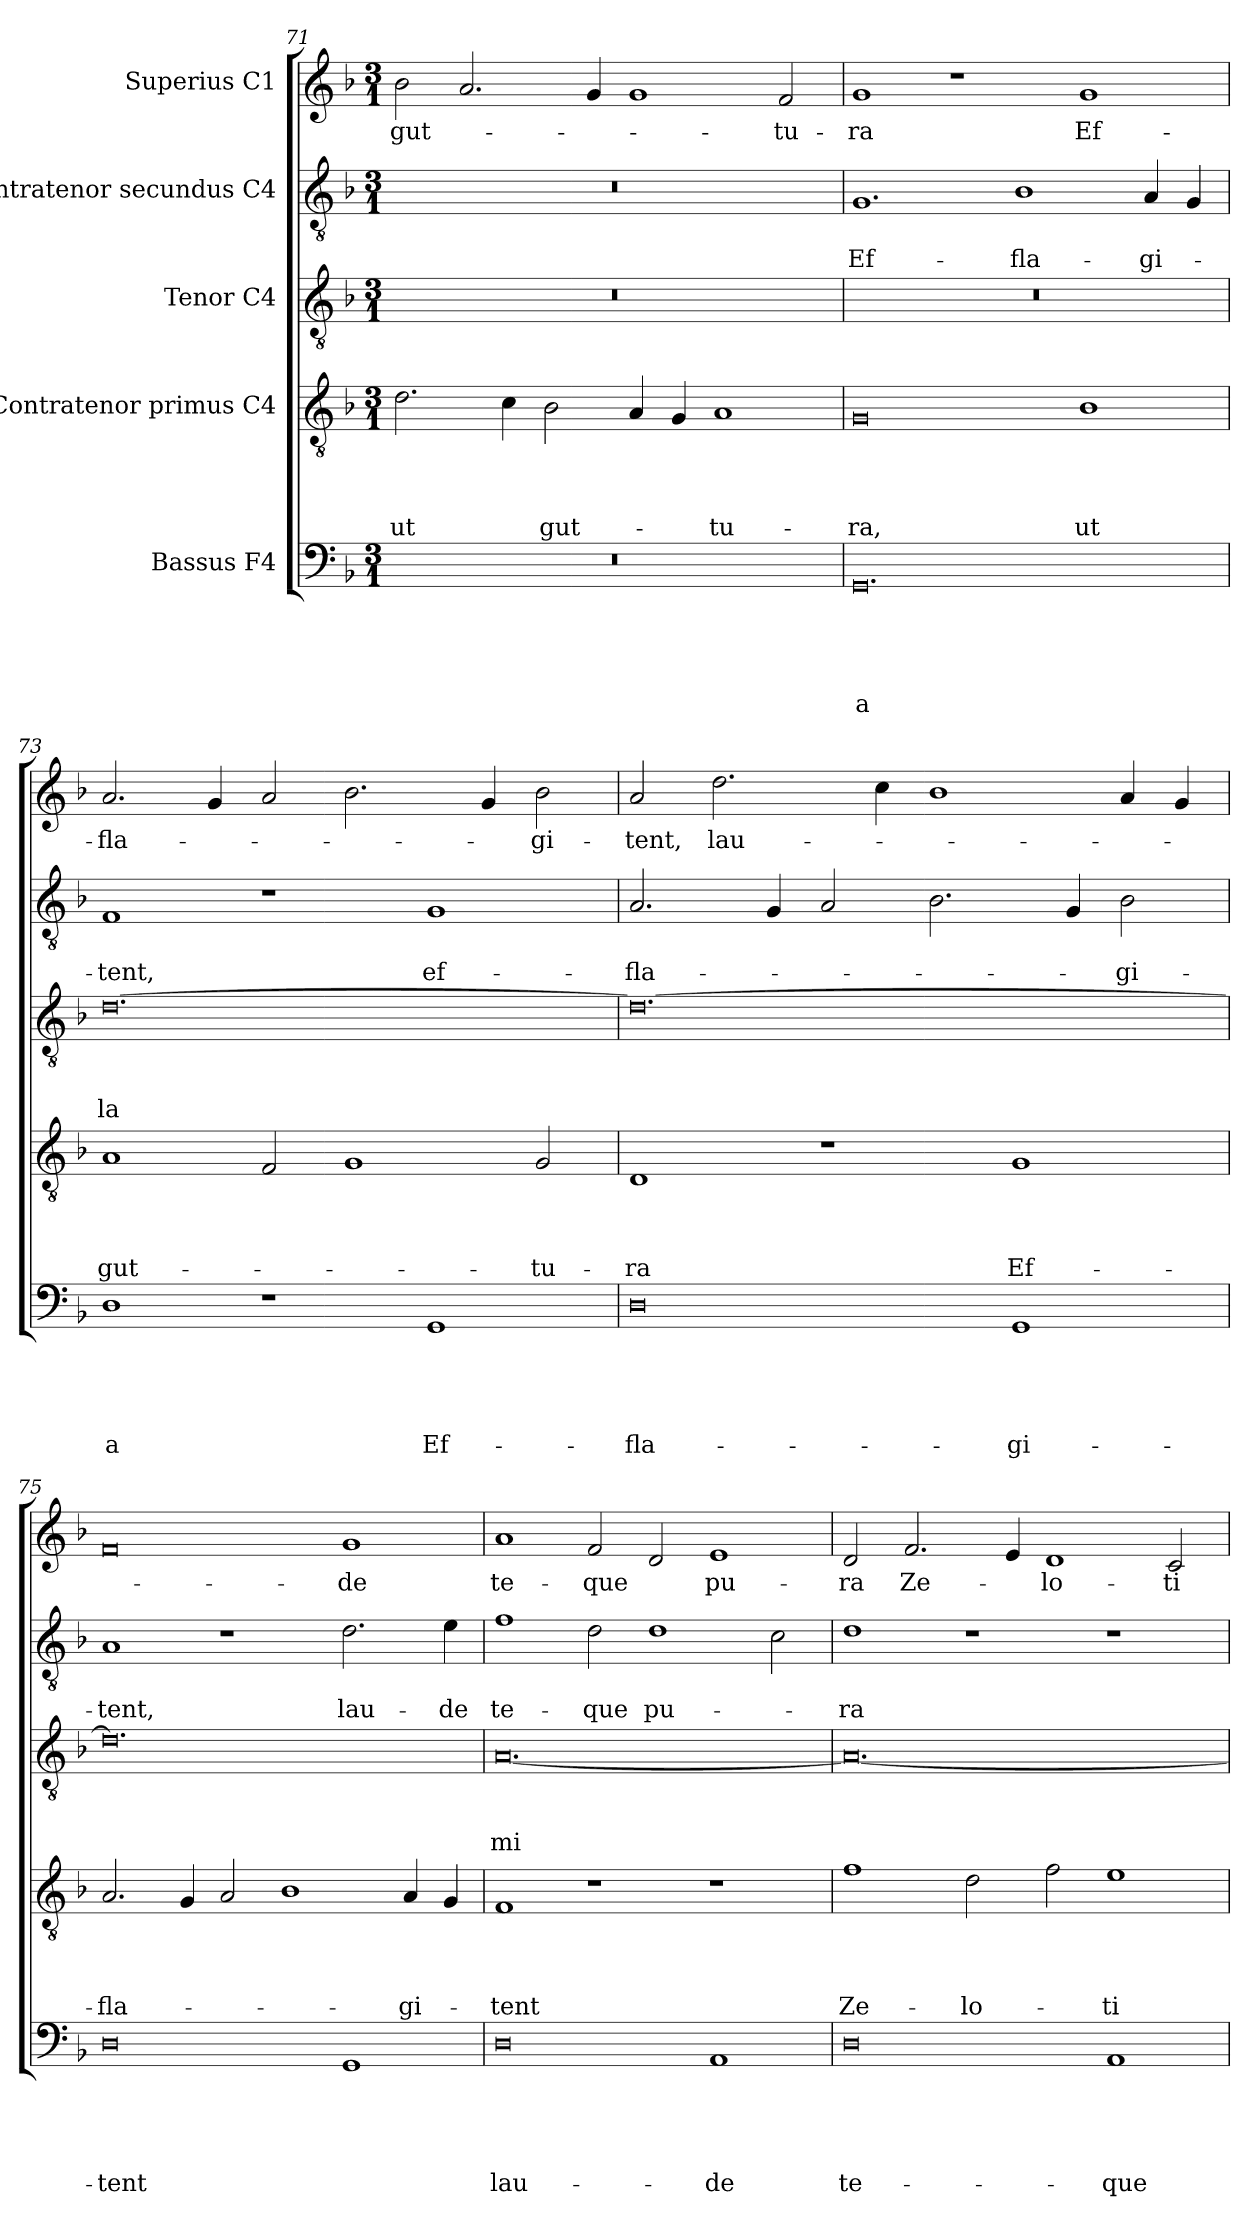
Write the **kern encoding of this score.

**kern	**text	**text	**text	**text	**text	**kern	**text	**text	**text	**text	**kern	**text	**text	**text	**kern	**text	**text	**kern	**text
*part5	*part5	*part5	*part5	*part5	*part5	*part4	*part4	*part4	*part4	*part4	*part3	*part3	*part3	*part3	*part2	*part2	*part2	*part1	*part1
*staff5	*staff5	*staff5	*staff5	*staff5	*staff5	*staff4	*staff4	*staff4	*staff4	*staff4	*staff3	*staff3	*staff3	*staff3	*staff2	*staff2	*staff2	*staff1	*staff1
*I"Bassus F4	*	*	*	*	*	*I"Contratenor primus C4	*	*	*	*	*I"Tenor C4	*	*	*	*I"Contratenor secundus C4	*	*	*I"Superius C1	*
*clefF4	*	*	*	*	*	*clefGv2	*	*	*	*	*clefGv2	*	*	*	*clefGv2	*	*	*clefG2	*
*k[b-]	*	*	*	*	*	*k[b-]	*	*	*	*	*k[b-]	*	*	*	*k[b-]	*	*	*k[b-]	*
*F:	*	*	*	*	*	*F:	*	*	*	*	*F:	*	*	*	*F:	*	*	*F:	*
*M3/1	*	*	*	*	*	*M3/1	*	*	*	*	*M3/1	*	*	*	*M3/1	*	*	*M3/1	*
=71	=71	=71	=71	=71	=71	=71	=71	=71	=71	=71	=71	=71	=71	=71	=71	=71	=71	=71	=71
0.r	.	.	.	.	.	2.d\	.	.	.	ut	0.r	.	.	.	0.r	.	.	2b-\	gut-
.	.	.	.	.	.	.	.	.	.	.	.	.	.	.	.	.	.	2.a/	.
.	.	.	.	.	.	4c\	.	.	.	.	.	.	.	.	.	.	.	.	.
.	.	.	.	.	.	2B-\	.	.	.	gut-	.	.	.	.	.	.	.	.	.
.	.	.	.	.	.	.	.	.	.	.	.	.	.	.	.	.	.	4g/	.
.	.	.	.	.	.	4A/	.	.	.	.	.	.	.	.	.	.	.	1g	.
.	.	.	.	.	.	4G/	.	.	.	.	.	.	.	.	.	.	.	.	.
.	.	.	.	.	.	1A	.	.	.	-tu-	.	.	.	.	.	.	.	.	.
.	.	.	.	.	.	.	.	.	.	.	.	.	.	.	.	.	.	2f/	-tu-
=72	=72	=72	=72	=72	=72	=72	=72	=72	=72	=72	=72	=72	=72	=72	=72	=72	=72	=72	=72
0.GG	.	.	.	.	a	0G	.	.	.	-ra,	0.r	.	.	.	1.G	.	Ef-	1g	-ra
.	.	.	.	.	.	.	.	.	.	.	.	.	.	.	.	.	.	1r	.
.	.	.	.	.	.	.	.	.	.	.	.	.	.	.	1B-	.	-fla-	.	.
.	.	.	.	.	.	1B-	.	.	.	ut	.	.	.	.	.	.	.	1g	Ef-
.	.	.	.	.	.	.	.	.	.	.	.	.	.	.	4A/	.	-gi-	.	.
.	.	.	.	.	.	.	.	.	.	.	.	.	.	.	4G/	.	.	.	.
=73	=73	=73	=73	=73	=73	=73	=73	=73	=73	=73	=73	=73	=73	=73	=73	=73	=73	=73	=73
1D	.	.	.	.	a	1A	.	.	.	gut-	[0.d	.	.	la	1F	.	-tent,	2.a/	-fla-
.	.	.	.	.	.	.	.	.	.	.	.	.	.	.	.	.	.	4g/	.
1r	.	.	.	.	.	2F/	.	.	.	.	.	.	.	.	1r	.	.	2a/	.
.	.	.	.	.	.	1G	.	.	.	.	.	.	.	.	.	.	.	2.b-\	.
1GG	.	.	.	.	Ef-	.	.	.	.	.	.	.	.	.	1G	.	ef-	.	.
.	.	.	.	.	.	.	.	.	.	.	.	.	.	.	.	.	.	4g/	.
.	.	.	.	.	.	2G/	.	.	.	-tu-	.	.	.	.	.	.	.	2b-\	-gi-
!!LO:LB:g=z
=74	=74	=74	=74	=74	=74	=74	=74	=74	=74	=74	=74	=74	=74	=74	=74	=74	=74	=74	=74
0D	.	.	.	.	-fla-	1D	.	.	.	-ra	0.d_	.	.	.	2.A/	.	-fla-	2a/	-tent,
.	.	.	.	.	.	.	.	.	.	.	.	.	.	.	.	.	.	2.dd\	lau-
.	.	.	.	.	.	.	.	.	.	.	.	.	.	.	4G/	.	.	.	.
.	.	.	.	.	.	1r	.	.	.	.	.	.	.	.	2A/	.	.	.	.
.	.	.	.	.	.	.	.	.	.	.	.	.	.	.	.	.	.	4cc\	.
.	.	.	.	.	.	.	.	.	.	.	.	.	.	.	2.B-\	.	.	1b-	.
1GG	.	.	.	.	-gi-	1G	.	.	.	Ef-	.	.	.	.	.	.	.	.	.
.	.	.	.	.	.	.	.	.	.	.	.	.	.	.	4G/	.	.	.	.
.	.	.	.	.	.	.	.	.	.	.	.	.	.	.	2B-\	.	-gi-	4a/	.
.	.	.	.	.	.	.	.	.	.	.	.	.	.	.	.	.	.	4g/	.
=75	=75	=75	=75	=75	=75	=75	=75	=75	=75	=75	=75	=75	=75	=75	=75	=75	=75	=75	=75
0D	.	.	.	.	-tent	2.A/	.	.	.	-fla-	0.d]	.	.	.	1A	.	-tent,	0f	.
.	.	.	.	.	.	4G/	.	.	.	.	.	.	.	.	.	.	.	.	.
.	.	.	.	.	.	2A/	.	.	.	.	.	.	.	.	1r	.	.	.	.
.	.	.	.	.	.	1B-	.	.	.	.	.	.	.	.	.	.	.	.	.
1GG	.	.	.	.	.	.	.	.	.	.	.	.	.	.	2.d\	.	lau-	1g	-de
.	.	.	.	.	.	4A/	.	.	.	-gi-	.	.	.	.	.	.	.	.	.
.	.	.	.	.	.	4G/	.	.	.	.	.	.	.	.	4e\	.	-de	.	.
=76	=76	=76	=76	=76	=76	=76	=76	=76	=76	=76	=76	=76	=76	=76	=76	=76	=76	=76	=76
0D	.	.	.	.	lau-	1F	.	.	.	-tent	[0.A	.	.	mi	1f	.	te-	1a	te-
.	.	.	.	.	.	1r	.	.	.	.	.	.	.	.	2d\	.	-que	2f/	-que
.	.	.	.	.	.	.	.	.	.	.	.	.	.	.	1d	.	pu-	2d/	.
1AA	.	.	.	.	-de	1r	.	.	.	.	.	.	.	.	.	.	.	1e	pu-
.	.	.	.	.	.	.	.	.	.	.	.	.	.	.	2c\	.	.	.	.
=77	=77	=77	=77	=77	=77	=77	=77	=77	=77	=77	=77	=77	=77	=77	=77	=77	=77	=77	=77
0D	.	.	.	.	te-	1f	.	.	.	Ze-	0.A_	.	.	.	1d	.	-ra	2d/	-ra
.	.	.	.	.	.	.	.	.	.	.	.	.	.	.	.	.	.	2.f/	Ze-
.	.	.	.	.	.	2d\	.	.	.	-lo-	.	.	.	.	1r	.	.	.	.
.	.	.	.	.	.	.	.	.	.	.	.	.	.	.	.	.	.	4e/	.
.	.	.	.	.	.	2f\	.	.	.	.	.	.	.	.	.	.	.	1d	-lo-
1AA	.	.	.	.	-que	1e	.	.	.	-ti-	.	.	.	.	1r	.	.	.	.
.	.	.	.	.	.	.	.	.	.	.	.	.	.	.	.	.	.	2c/	-ti-
=	=	=	=	=	=	=	=	=	=	=	=	=	=	=	=	=	=	=	=
*-	*-	*-	*-	*-	*-	*-	*-	*-	*-	*-	*-	*-	*-	*-	*-	*-	*-	*-	*-
